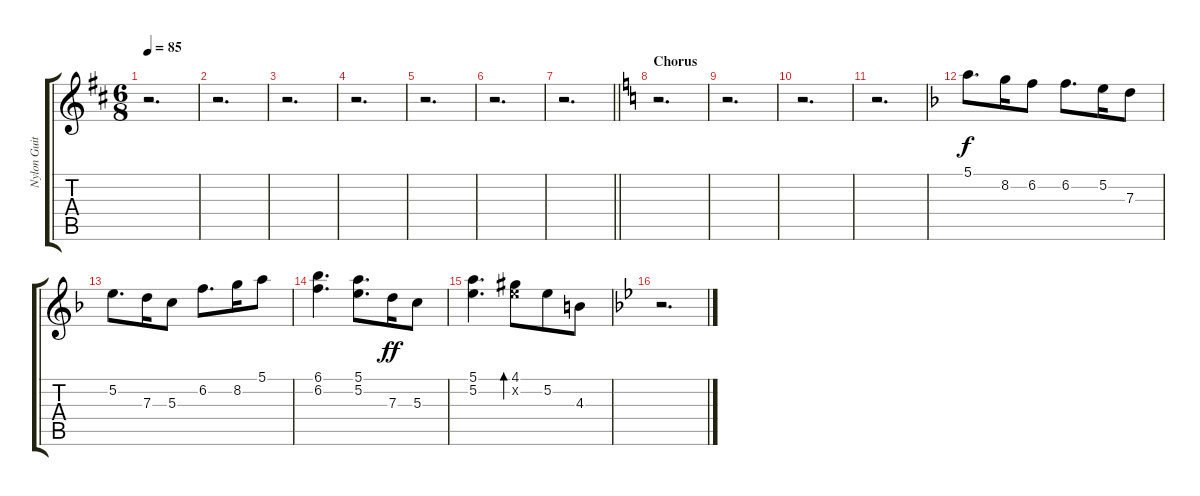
\track ("Nylon Guitar (Sascha Paeth)" "Nylon Guit") {instrument acousticguitarnylon}
\staff {score tabs}
\tuning (E4 B3 G3 D3 A2 E2) {hide}
\ts (6 8)
\tempo 85
\clef g2
\ks bminor
r.2{d dy f} |
r.2{d} |
r.2{d} |
r.2{d} |
r.2{d} |
r.2{d} |
\barLineRight lightlight
r.2{d} |
\section ("" "Chorus")
\ks aminor
r.2{d} |
r.2{d} |
r.2{d} |
r.2{d} |
\ks dminor
5.1.8{d} 8.2.16 6.2.8 6.2.8{d} 5.2.16 7.3.8 |
5.2.8{d} 7.3.16 5.3.8 6.2.8{d} 8.2.16 5.1.8 |
(6.1 6.2).4{d} (5.1 5.2).8{d} 7.3.16{dy ff} 5.3.8 |
(5.1 5.2).4{d} (4.1{acc #} 5.2{x}).8{bd 60} 5.2.8 4.3.8 |
\ks gminor
r.2{d}
